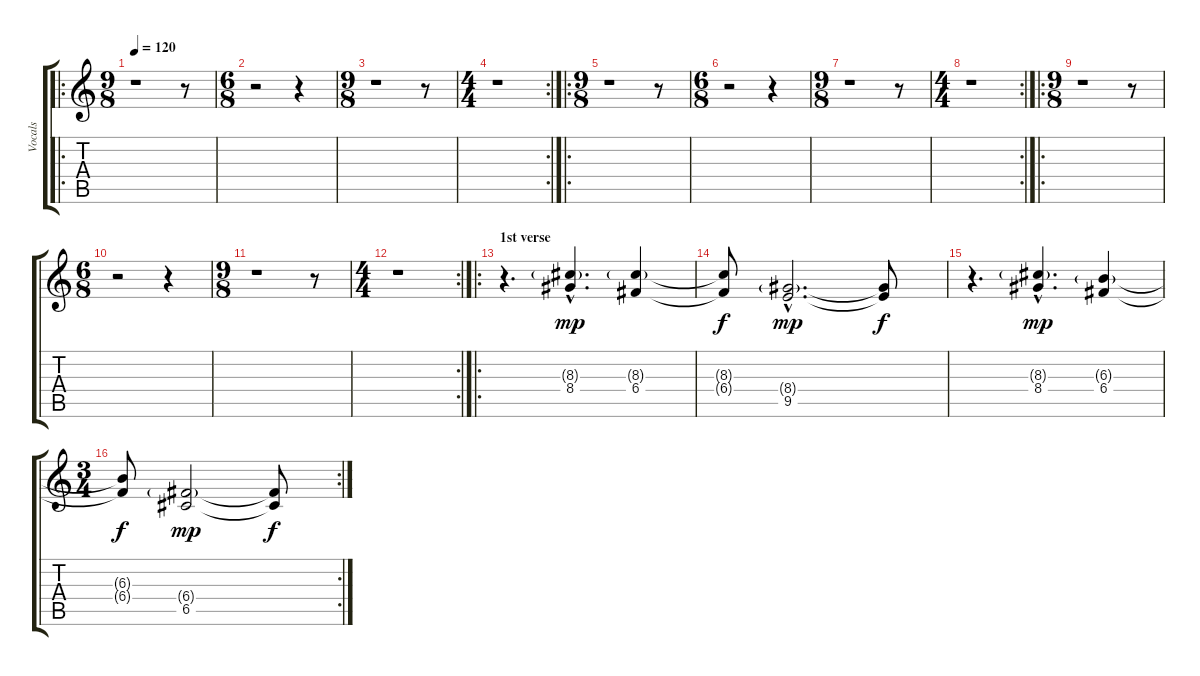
\track ("Vocals" "Vocals") {instrument ocarina}
\staff {score tabs}
\tuning (D5 A4 F4 C4 G3 D3) {hide}
\ro
\ts (9 8)
\tempo 120
\clef g2
\ks c
r.1{dy mp instrument ocarina} r.8 |
\ts (6 8)
r.2 r.4 |
\ts (9 8)
r.1 r.8 |
\rc 2
\ts (4 4)
r.1 |
\ro
\ts (9 8)
r.1 r.8 |
\ts (6 8)
r.2 r.4 |
\ts (9 8)
r.1 r.8 |
\rc 2
\ts (4 4)
r.1 |
\ro
\ts (9 8)
r.1 r.8 |
\ts (6 8)
r.2 r.4 |
\ts (9 8)
r.1 r.8 |
\rc 2
\ts (4 4)
r.1 |
\ro
\section ("" "1st verse")
r.4{d} (8.3{g hac} 8.4{hac}).4{d} (8.3{g} 6.4).4 |
(8.3{t} 6.4{t}).8{dy f} (8.4{g hac} 9.5{hac}).2{d dy mp} (8.4{t} 9.5{t}).8{dy f} |
r.4{d} (8.3{g hac} 8.4{hac}).4{d dy mp} (6.3{g} 6.4).4 |
\rc 2
\ts (3 4)
(6.3{t} 6.4{t}).8{dy f} (6.4{g} 6.5).2{dy mp} (6.4{t} 6.5{t}).8{dy f}
